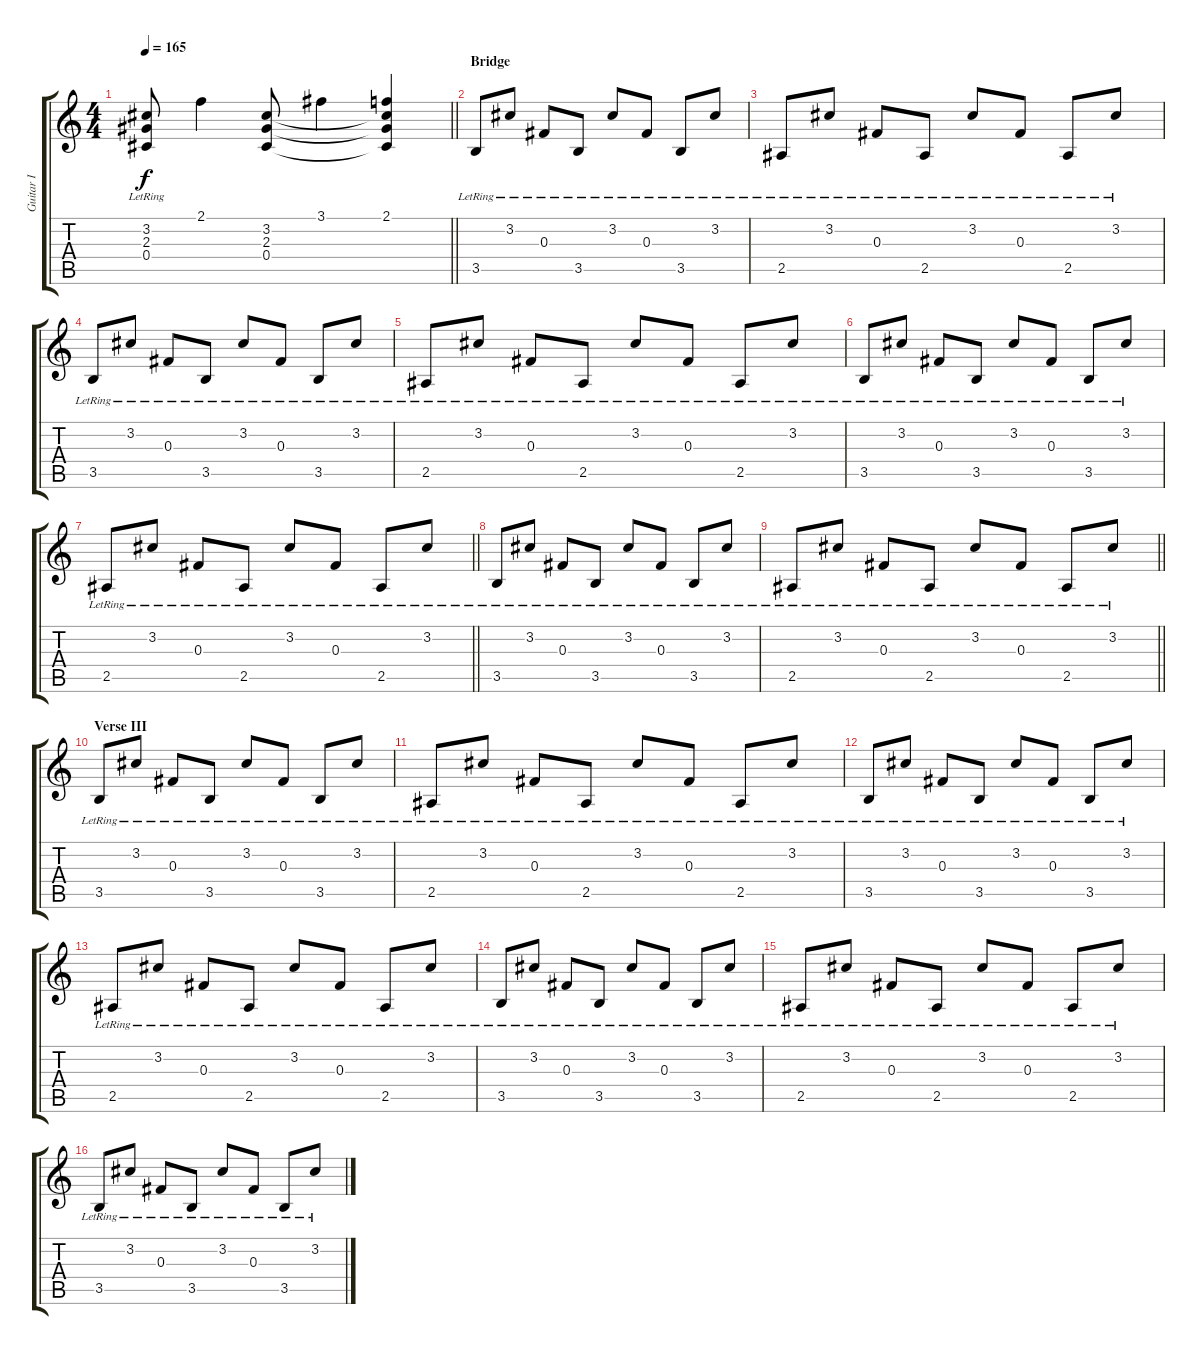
\track ("Guitar I" "Guitar I") {instrument distortionguitar}
\staff {score tabs}
\tuning (Eb4 Bb3 Gb3 Db3 Ab2 Eb2) {hide}
\ts (4 4)
\tempo 165
\clef g2
\barLineRight lightlight
\ks c
(3.2{lr} 2.3{lr} 0.4{lr}).8{dy f} 2.1.4 (3.2 2.3 0.4).8 3.1.4 (2.1 3.2{t} 2.3{t} 0.4{t}).4 |
\section ("" "Bridge")
3.5{lr}.8{instrument electricguitarclean} 3.2{lr}.8 0.3{lr}.8 3.5{lr}.8 3.2{lr}.8 0.3{lr}.8 3.5{lr}.8 3.2{lr}.8 |
2.5{lr}.8 3.2{lr}.8 0.3{lr}.8 2.5{lr}.8 3.2{lr}.8 0.3{lr}.8 2.5{lr}.8 3.2{lr}.8 |
3.5{lr}.8 3.2{lr}.8 0.3{lr}.8 3.5{lr}.8 3.2{lr}.8 0.3{lr}.8 3.5{lr}.8 3.2{lr}.8 |
2.5{lr}.8 3.2{lr}.8 0.3{lr}.8 2.5{lr}.8 3.2{lr}.8 0.3{lr}.8 2.5{lr}.8 3.2{lr}.8 |
3.5{lr}.8 3.2{lr}.8 0.3{lr}.8 3.5{lr}.8 3.2{lr}.8 0.3{lr}.8 3.5{lr}.8 3.2{lr}.8 |
\barLineRight lightlight
2.5{lr}.8 3.2{lr}.8 0.3{lr}.8 2.5{lr}.8 3.2{lr}.8 0.3{lr}.8 2.5{lr}.8 3.2{lr}.8 |
3.5{lr}.8 3.2{lr}.8 0.3{lr}.8 3.5{lr}.8 3.2{lr}.8 0.3{lr}.8 3.5{lr}.8 3.2{lr}.8 |
\barLineRight lightlight
2.5{lr}.8 3.2{lr}.8 0.3{lr}.8 2.5{lr}.8 3.2{lr}.8 0.3{lr}.8 2.5{lr}.8 3.2{lr}.8 |
\section ("" "Verse III")
3.5{lr}.8 3.2{lr}.8 0.3{lr}.8 3.5{lr}.8 3.2{lr}.8 0.3{lr}.8 3.5{lr}.8 3.2{lr}.8 |
2.5{lr}.8 3.2{lr}.8 0.3{lr}.8 2.5{lr}.8 3.2{lr}.8 0.3{lr}.8 2.5{lr}.8 3.2{lr}.8 |
3.5{lr}.8 3.2{lr}.8 0.3{lr}.8 3.5{lr}.8 3.2{lr}.8 0.3{lr}.8 3.5{lr}.8 3.2{lr}.8 |
2.5{lr}.8 3.2{lr}.8 0.3{lr}.8 2.5{lr}.8 3.2{lr}.8 0.3{lr}.8 2.5{lr}.8 3.2{lr}.8 |
3.5{lr}.8 3.2{lr}.8 0.3{lr}.8 3.5{lr}.8 3.2{lr}.8 0.3{lr}.8 3.5{lr}.8 3.2{lr}.8 |
2.5{lr}.8 3.2{lr}.8 0.3{lr}.8 2.5{lr}.8 3.2{lr}.8 0.3{lr}.8 2.5{lr}.8 3.2{lr}.8 |
3.5{lr}.8 3.2{lr}.8 0.3{lr}.8 3.5{lr}.8 3.2{lr}.8 0.3{lr}.8 3.5{lr}.8 3.2{lr}.8
